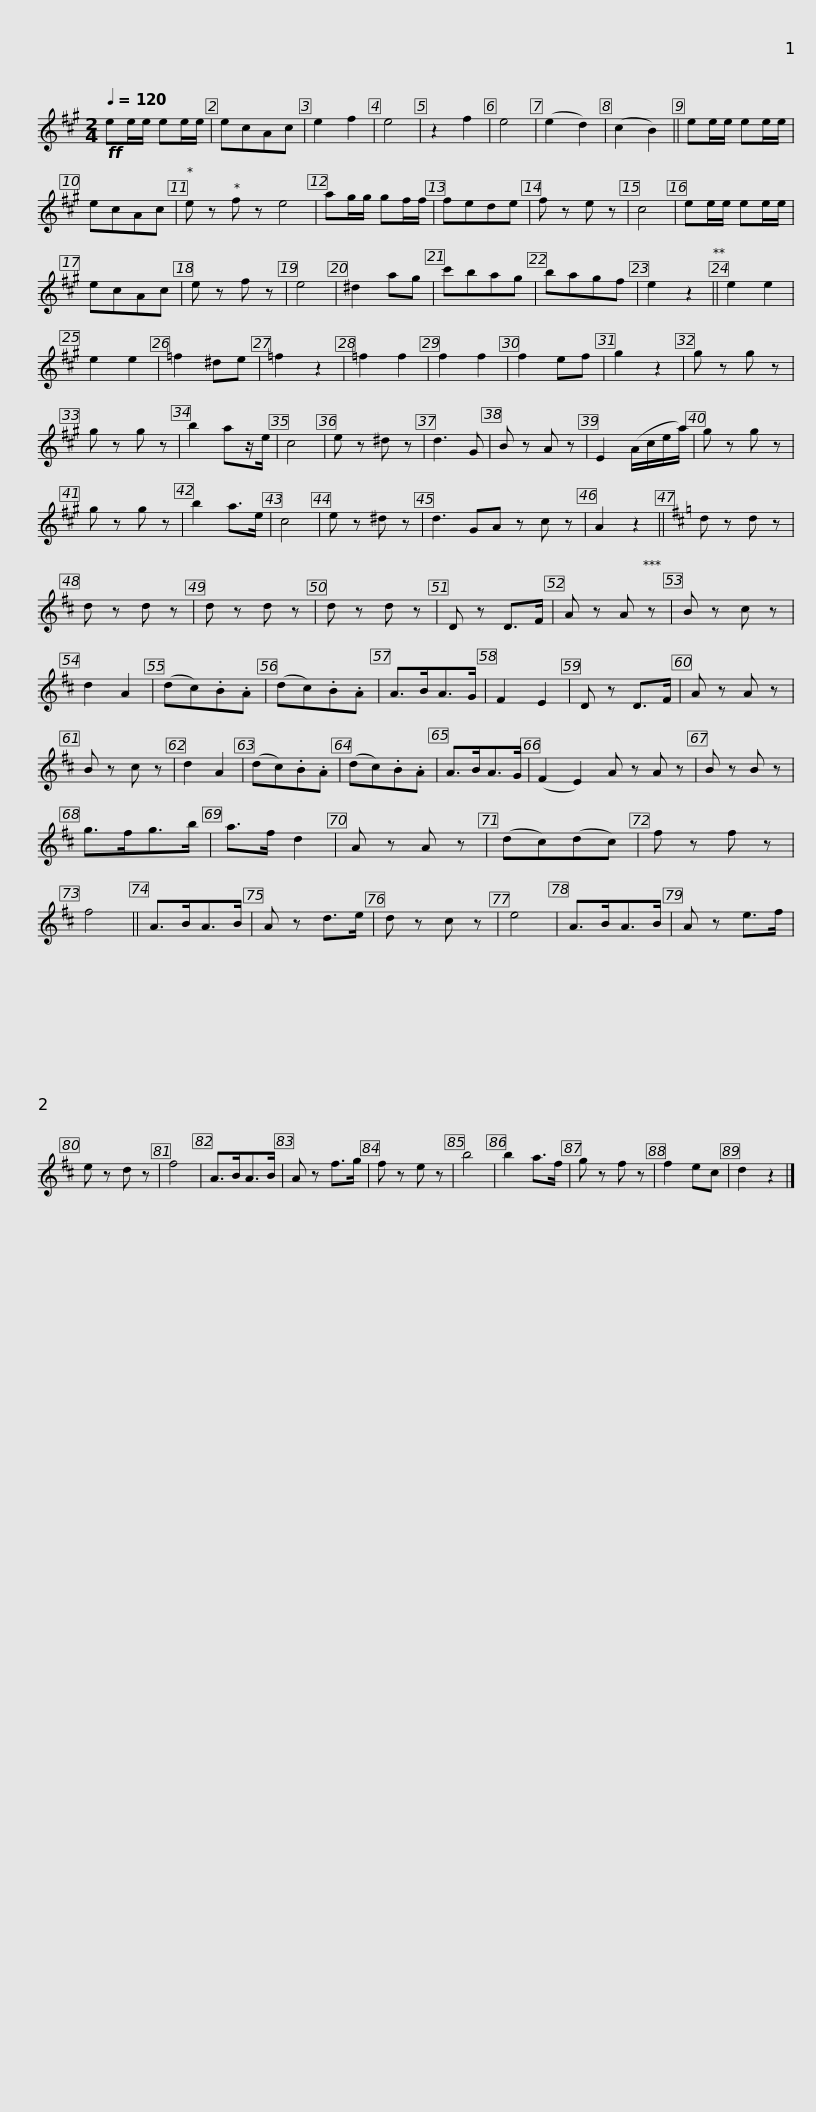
X:1
L:1/8
Q:1/4=120
M:2/4
I:linebreak $
K:A
V:1 treble
V:1
!ff! ee/e/ ee/e/ | ecAc | e2 f2 | e4 | z2 f2 | %5
 e4 | (e2 d2) | (c2 B2) || ee/e/ ee/e/ | ecAc | %10
 e z f z e4 |$ ag/g/ gf/f/ | fede | f z e z | c4 | %15
 ee/e/ ee/e/ | ecAc | e z f z | e4 | ^d2 ag | %20
 c'bag |$ bagf | e2 z2 || e2 e2 | e2 e2 | %25
 =f2 ^de | =f2 z2 | =f2 f2 | f2 f2 | f2 ef | %30
 g2 z2 | g z g z | g z g z | b2 az/e/ |$ c4 | %35
 e z ^d z | d3 G | B z A z | E2 (A/c/e/a/) | g z g z | %40
 g z g z | b2 a>e | c4 | e z ^d z | d3 GA z c z |$ %45
 A2 z2 ||[K:D] d z d z | d z d z | d z d z | d z d z | %50
 D z D>F | A z A z | B z c z | d2 A2 | (dc).B.A | %55
 (dc).B.A |$ A>BA>G | F2 E2 | D z D>F | A z A z | %60
 B z c z | d2 A2 | (dc).B.A | (dc).B.A | A>BA>G | %65
 (F2 E2) A z A z |$ B z B z | g>fg>b | a>f d2 | A z A z | %70
 (dc)(dc) | f z f z | f4 || A>BA>B | A z d>e | %75
 d z c z | e4 |$ A>BA>B | A z e>f | e z d z | %80
 f4 | A>BA>B | A z f>g | f z e z | b4 | %85
 b2 a>f | g z f z | f2 ec |$ d2 z2 |] %89
